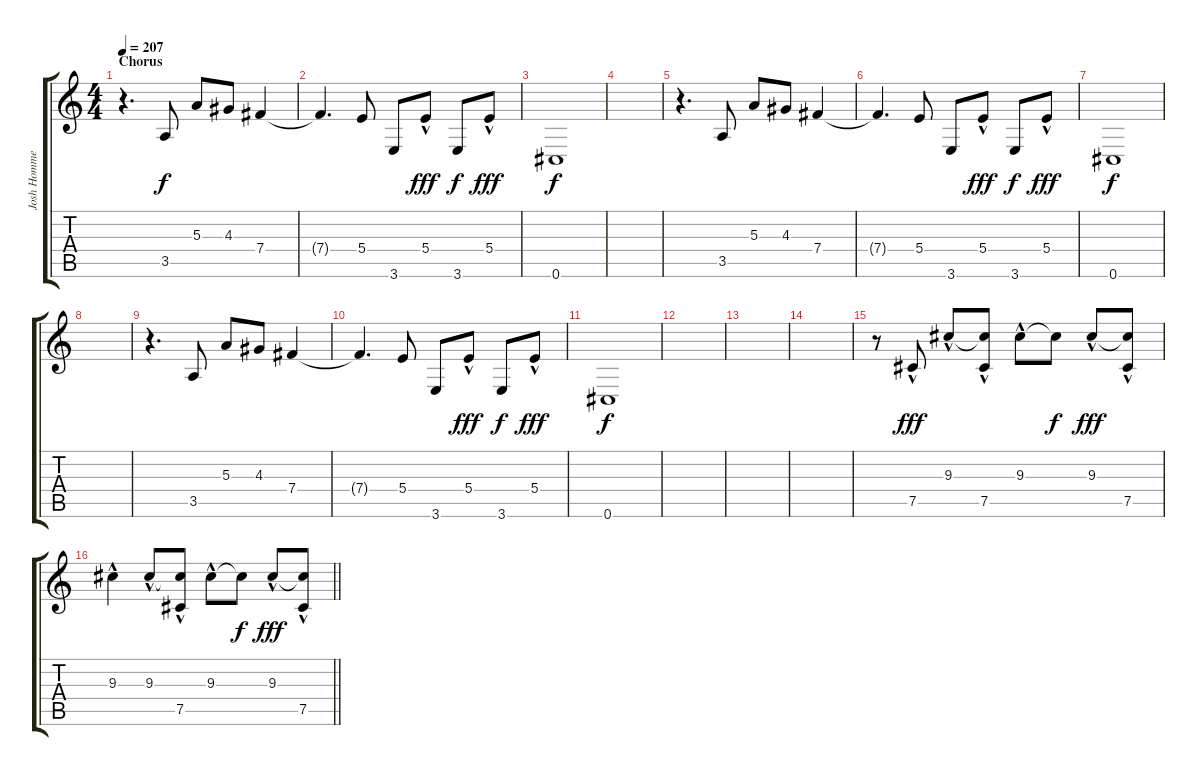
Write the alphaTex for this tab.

\track ("Josh Homme - Acoustic Guitar" "Josh Homme") {instrument acousticguitarsteel}
\staff {score tabs}
\tuning (Db4 Ab3 E3 B2 Gb2 Db2) {hide}
\ts (4 4)
\section ("" "Chorus")
\tempo 207
\clef g2
\ks c
r.4{d dy f} 3.5.8 5.3.8 4.3.8 7.4.4 |
7.4{t}.4{d} 5.4.8 3.6.8 5.4{hac}.8{dy fff} 3.6.8{dy f} 5.4{hac}.8{dy fff} |
0.6.1{dy f} |
|
r.4{d} 3.5.8 5.3.8 4.3.8 7.4.4 |
7.4{t}.4{d} 5.4.8 3.6.8 5.4{hac}.8{dy fff} 3.6.8{dy f} 5.4{hac}.8{dy fff} |
0.6.1{dy f} |
|
r.4{d} 3.5.8 5.3.8 4.3.8 7.4.4 |
7.4{t}.4{d} 5.4.8 3.6.8 5.4{hac}.8{dy fff} 3.6.8{dy f} 5.4{hac}.8{dy fff} |
0.6.1{dy f} |
|
|
|
r.8 7.5{hac}.8{dy fff} 9.3{hac}.8 (9.3{t} 7.5{hac}).8 9.3{hac}.8 9.3{t}.8{dy f} 9.3{hac}.8{dy fff} (9.3{t} 7.5{hac}).8 |
\barLineRight lightlight
9.3{hac}.4 9.3{hac}.8 (9.3{t} 7.5{hac}).8 9.3{hac}.8 9.3{t}.8{dy f} 9.3{hac}.8{dy fff} (9.3{t} 7.5{hac}).8
